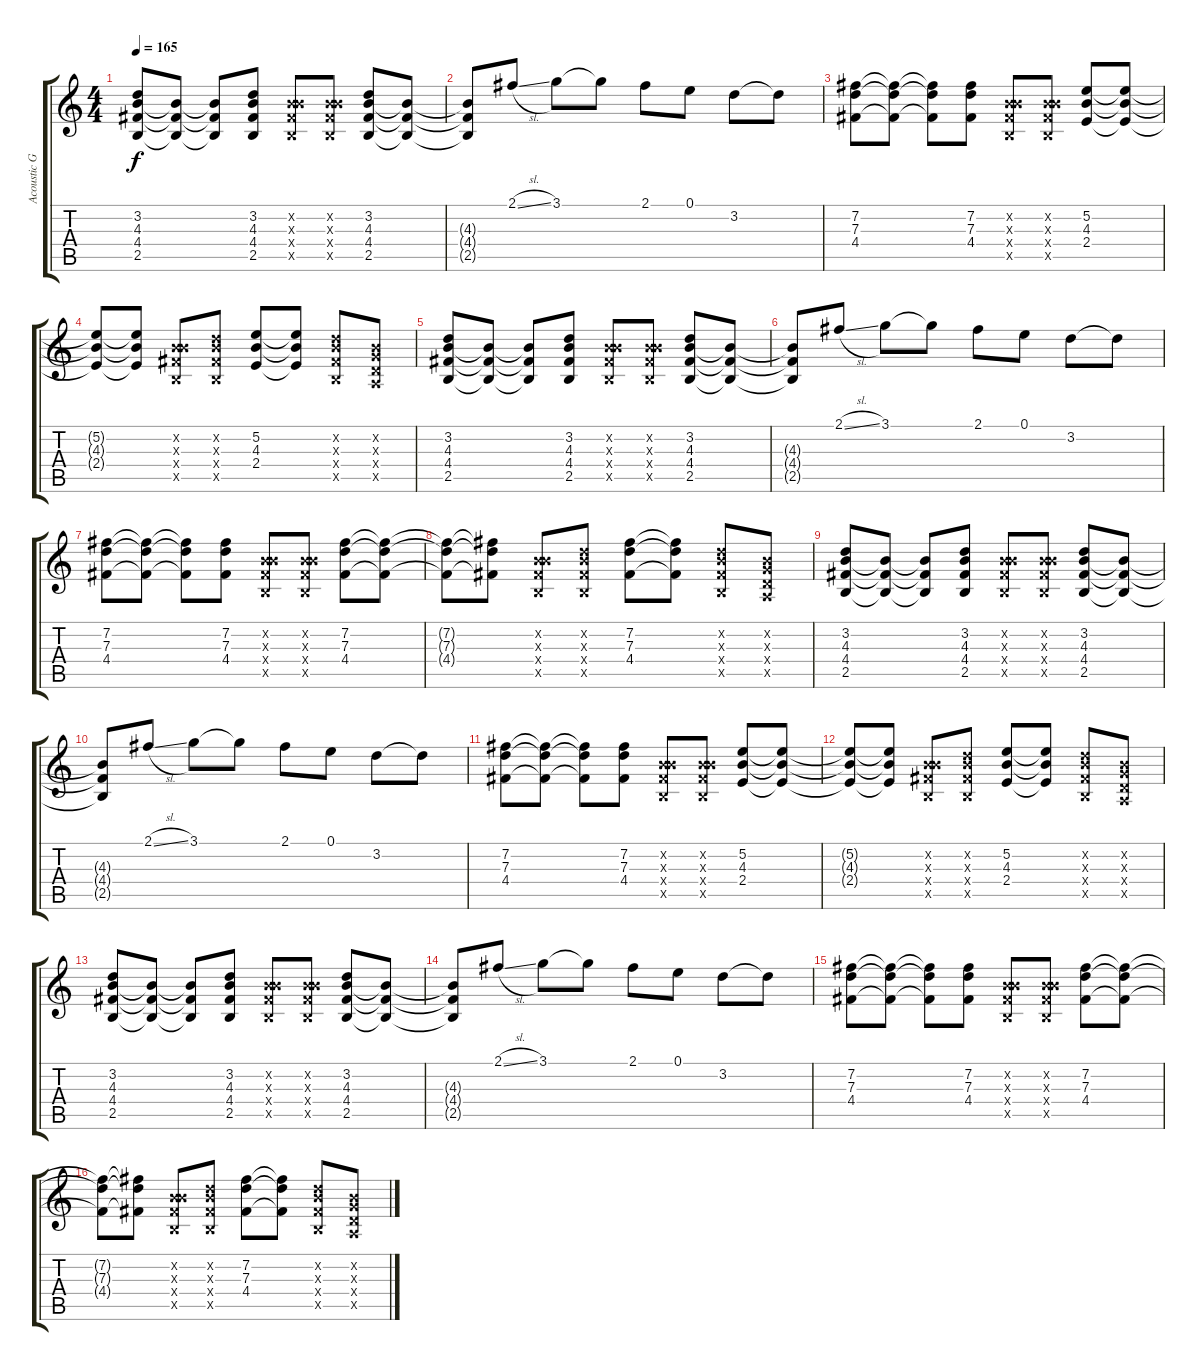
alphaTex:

\track ("Acoustic Guitar [Ian Houcharuk]" "Acoustic G") {instrument acousticguitarsteel}
\staff {score tabs}
\tuning (E4 B3 G3 D3 A2 E2) {hide}
\ts (4 4)
\tempo 165
\clef g2
\ks c
(3.2 4.3 4.4 2.5).8{dy f} (4.3{t} 4.4{t} 2.5{t}).8 (4.3{t} 4.4{t} 2.5{t}).8 (3.2 4.3 4.4 2.5).8 (0.2{x} 4.3{x} 4.4{x} 2.5{x}).8 (0.2{x} 4.3{x} 4.4{x} 2.5{x}).8 (3.2 4.3 4.4 2.5).8 (4.3{t} 4.4{t} 2.5{t}).8 |
(4.3{t} 4.4{t} 2.5{t}).8 2.1{sl}.8 3.1.8 3.1{t}.8 2.1.8 0.1.8 3.2.8 3.2{t}.8 |
(7.2 7.3 4.4).8 (7.2{t} 7.3{t} 4.4{t}).8 (7.2{t} 7.3{t} 4.4{t}).8 (7.2 7.3 4.4).8 (0.2{x} 4.3{x} 4.4{x} 2.5{x}).8 (0.2{x} 4.3{x} 4.4{x} 2.5{x}).8 (5.2 4.3 2.4).8 (5.2{t} 4.3{t} 2.4{t}).8 |
(5.2{t} 4.3{t} 2.4{t}).8 (5.2{t} 4.3{t} 2.4{t}).8 (0.2{x} 4.3{x} 4.4{x} 2.5{x}).8 (3.2{x} 4.3{x} 4.4{x} 2.5{x}).8 (5.2 4.3 2.4).8 (5.2{t} 4.3{t} 2.4{t}).8 (3.2{x} 4.3{x} 4.4{x} 2.5{x}).8 (0.2{x} 0.3{x} 0.4{x} 0.5{x}).8 |
(3.2 4.3 4.4 2.5).8 (4.3{t} 4.4{t} 2.5{t}).8 (4.3{t} 4.4{t} 2.5{t}).8 (3.2 4.3 4.4 2.5).8 (0.2{x} 4.3{x} 4.4{x} 2.5{x}).8 (0.2{x} 4.3{x} 4.4{x} 2.5{x}).8 (3.2 4.3 4.4 2.5).8 (4.3{t} 4.4{t} 2.5{t}).8 |
(4.3{t} 4.4{t} 2.5{t}).8 2.1{sl}.8 3.1.8 3.1{t}.8 2.1.8 0.1.8 3.2.8 3.2{t}.8 |
(7.2 7.3 4.4).8 (7.2{t} 7.3{t} 4.4{t}).8 (7.2{t} 7.3{t} 4.4{t}).8 (7.2 7.3 4.4).8 (0.2{x} 4.3{x} 4.4{x} 2.5{x}).8 (0.2{x} 4.3{x} 4.4{x} 2.5{x}).8 (7.2 7.3 4.4).8 (7.2{t} 7.3{t} 4.4{t}).8 |
(7.2{t} 7.3{t} 4.4{t}).8 (7.2{t} 7.3{t} 4.4{t}).8 (0.2{x} 4.3{x} 4.4{x} 2.5{x}).8 (3.2{x} 4.3{x} 4.4{x} 2.5{x}).8 (7.2 7.3 4.4).8 (7.2{t} 7.3{t} 4.4{t}).8 (3.2{x} 4.3{x} 4.4{x} 2.5{x}).8 (0.2{x} 0.3{x} 0.4{x} 0.5{x}).8 |
(3.2 4.3 4.4 2.5).8 (4.3{t} 4.4{t} 2.5{t}).8 (4.3{t} 4.4{t} 2.5{t}).8 (3.2 4.3 4.4 2.5).8 (0.2{x} 4.3{x} 4.4{x} 2.5{x}).8 (0.2{x} 4.3{x} 4.4{x} 2.5{x}).8 (3.2 4.3 4.4 2.5).8 (4.3{t} 4.4{t} 2.5{t}).8 |
(4.3{t} 4.4{t} 2.5{t}).8 2.1{sl}.8 3.1.8 3.1{t}.8 2.1.8 0.1.8 3.2.8 3.2{t}.8 |
(7.2 7.3 4.4).8 (7.2{t} 7.3{t} 4.4{t}).8 (7.2{t} 7.3{t} 4.4{t}).8 (7.2 7.3 4.4).8 (0.2{x} 4.3{x} 4.4{x} 2.5{x}).8 (0.2{x} 4.3{x} 4.4{x} 2.5{x}).8 (5.2 4.3 2.4).8 (5.2{t} 4.3{t} 2.4{t}).8 |
(5.2{t} 4.3{t} 2.4{t}).8 (5.2{t} 4.3{t} 2.4{t}).8 (0.2{x} 4.3{x} 4.4{x} 2.5{x}).8 (3.2{x} 4.3{x} 4.4{x} 2.5{x}).8 (5.2 4.3 2.4).8 (5.2{t} 4.3{t} 2.4{t}).8 (3.2{x} 4.3{x} 4.4{x} 2.5{x}).8 (0.2{x} 0.3{x} 0.4{x} 0.5{x}).8 |
(3.2 4.3 4.4 2.5).8 (4.3{t} 4.4{t} 2.5{t}).8 (4.3{t} 4.4{t} 2.5{t}).8 (3.2 4.3 4.4 2.5).8 (0.2{x} 4.3{x} 4.4{x} 2.5{x}).8 (0.2{x} 4.3{x} 4.4{x} 2.5{x}).8 (3.2 4.3 4.4 2.5).8 (4.3{t} 4.4{t} 2.5{t}).8 |
(4.3{t} 4.4{t} 2.5{t}).8 2.1{sl}.8 3.1.8 3.1{t}.8 2.1.8 0.1.8 3.2.8 3.2{t}.8 |
(7.2 7.3 4.4).8 (7.2{t} 7.3{t} 4.4{t}).8 (7.2{t} 7.3{t} 4.4{t}).8 (7.2 7.3 4.4).8 (0.2{x} 4.3{x} 4.4{x} 2.5{x}).8 (0.2{x} 4.3{x} 4.4{x} 2.5{x}).8 (7.2 7.3 4.4).8 (7.2{t} 7.3{t} 4.4{t}).8 |
(7.2{t} 7.3{t} 4.4{t}).8 (7.2{t} 7.3{t} 4.4{t}).8 (0.2{x} 4.3{x} 4.4{x} 2.5{x}).8 (3.2{x} 4.3{x} 4.4{x} 2.5{x}).8 (7.2 7.3 4.4).8 (7.2{t} 7.3{t} 4.4{t}).8 (3.2{x} 4.3{x} 4.4{x} 2.5{x}).8 (0.2{x} 0.3{x} 0.4{x} 0.5{x}).8
